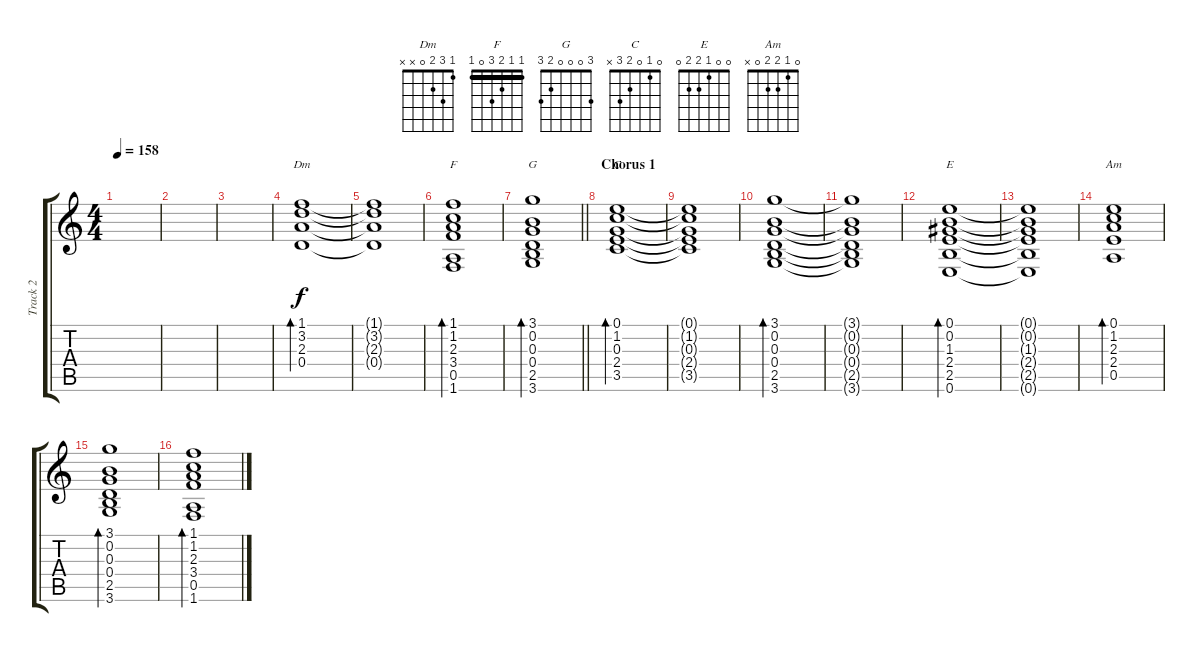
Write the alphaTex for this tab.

\track ("Track 2" "Track 2") {instrument acousticguitarsteel}
\staff {score tabs}
\tuning (E4 B3 G3 D3 A2 E2) {hide}
\chord ("Dm" 1 3 2 0 x x)
\chord ("F" 1 1 2 3 0 1) {barre 1}
\chord ("G" 3 0 0 0 2 3)
\chord ("C" 0 1 0 2 3 x)
\chord ("E" 0 0 1 2 2 0)
\chord ("Am" 0 1 2 2 0 x)
\ts (4 4)
\tempo 158
\clef g2
\ks c
|
|
|
(1.1 3.2 2.3 0.4).1{bd 30 ch "Dm"} |
(1.1{t} 3.2{t} 2.3{t} 0.4{t}).1 |
(1.1 1.2 2.3 3.4 0.5 1.6).1{bd 30 ch "F"} |
\barLineRight lightlight
(3.1 0.2 0.3 0.4 2.5 3.6).1{bd 30 ch "G"} |
\section ("" "Chorus 1")
(0.1 1.2 0.3 2.4 3.5).1{bd 30 ch "C"} |
(0.1{t} 1.2{t} 0.3{t} 2.4{t} 3.5{t}).1 |
(3.1 0.2 0.3 0.4 2.5 3.6).1{bd 30} |
(3.1{t} 0.2{t} 0.3{t} 0.4{t} 2.5{t} 3.6{t}).1 |
(0.1 0.2 1.3 2.4 2.5 0.6).1{bd 30 ch "E"} |
(0.1{t} 0.2{t} 1.3{t} 2.4{t} 2.5{t} 0.6{t}).1 |
(0.1 1.2 2.3 2.4 0.5).1{bd 30 ch "Am"} |
(3.1 0.2 0.3 0.4 2.5 3.6).1{bd 30} |
(1.1 1.2 2.3 3.4 0.5 1.6).1{bd 30}
